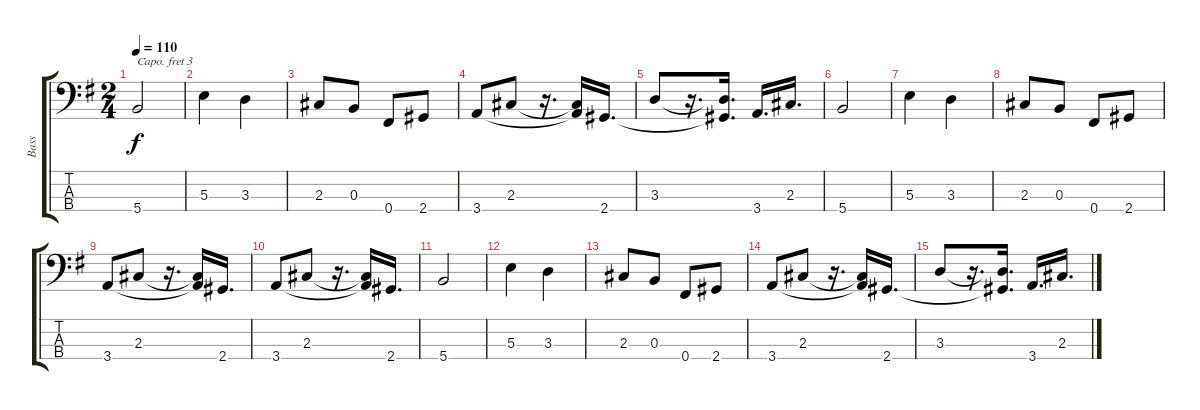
\track ("Bass" "Bass") {instrument slapbass2}
\staff {score tabs}
\capo 3
\tuning (Gb2 Db2 Ab1 Eb1) {hide}
\ts (2 4)
\tempo 110
\clef f4
\ks g
5.4.2{dy f} |
5.3.4 3.3.4 |
2.3.8 0.3.8 0.4.8 2.4.8 |
3.4.8 2.3.8 r.16{d} (2.3{t} 3.4{t}).16 2.4.16{d} |
3.3.8 r.16{d} (3.3{t} 2.4{t}).16{d} 3.4.16{d} 2.3.16{d} |
5.4.2 |
5.3.4 3.3.4 |
2.3.8 0.3.8 0.4.8 2.4.8 |
3.4.8 2.3.8 r.16{d} (2.3{t} 3.4{t}).16 2.4.16{d} |
3.4.8 2.3.8 r.16{d} (2.3{t} 3.4{t}).16 2.4.16{d} |
5.4.2 |
5.3.4 3.3.4 |
2.3.8 0.3.8 0.4.8 2.4.8 |
3.4.8 2.3.8 r.16{d} (2.3{t} 3.4{t}).16 2.4.16{d} |
3.3.8 r.16{d} (3.3{t} 2.4{t}).16{d} 3.4.16{d} 2.3.16{d}
